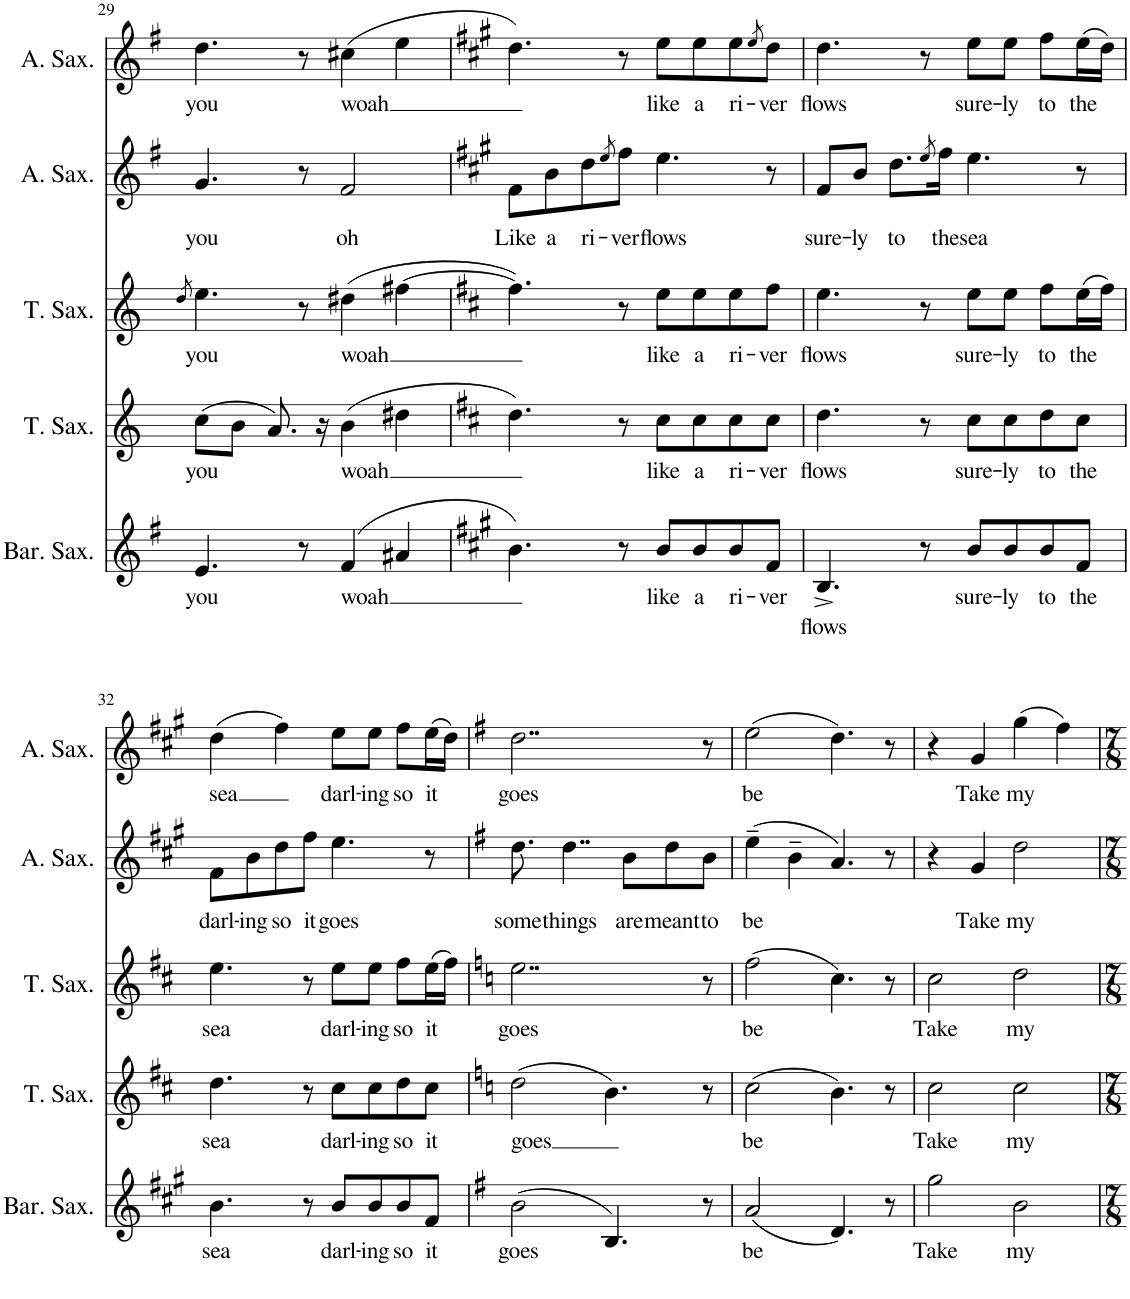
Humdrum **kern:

**kern	**text	**kern	**text	**kern	**text	**kern	**text	**kern	**text
*part5	*part5	*part4	*part4	*part3	*part3	*part2	*part2	*part1	*part1
*staff5	*staff5	*staff4	*staff4	*staff3	*staff3	*staff2	*staff2	*staff1	*staff1
*I"Baritone Saxophone	*	*I"Tenor Saxophone	*	*I"Tenor Saxophone	*	*I"Alto Saxophone	*	*I"Alto Saxophone	*
*I'Bar. Sax.	*	*I'T. Sax.	*	*I'T. Sax.	*	*I'A. Sax.	*	*I'A. Sax.	*
!!LO:PB:g=z
*clefG2	*	*clefG2	*	*clefG2	*	*clefG2	*	*clefG2	*
*Trd12c21	*	*Trd8c14	*	*Trd8c14	*	*Trd5c9	*	*Trd5c9	*
*k[f#]	*	*k[]	*	*k[]	*	*k[f#]	*	*k[f#]	*
*M4/4	*	*M4/4	*	*M4/4	*	*M4/4	*	*M4/4	*
=29	=29	=29	=29	=29	=29	=29	=29	=29	=29
.	.	.	.	8qdd/	.	.	.	.	.
!	!LO:LY:b	!	!LO:LY:b	!	!LO:LY:b	!	!LO:LY:b	!	!LO:LY:b
4.e/	you	(8cc\L	you	4.ee\	you	4.g/	you	4.dd\	you
.	.	8b\J	.	.	.	.	.	.	.
.	.	8.a/)	.	.	.	.	.	.	.
8r	.	.	.	8r	.	8r	.	8r	.
.	.	16r	.	.	.	.	.	.	.
!	!LO:LY:b	!	!LO:LY:b	!	!LO:LY:b	!	!LO:LY:b	!	!LO:LY:b
(4f#/	woah	(4b\	woah	(4dd#X\	woah	2f#/	oh	(4cc#X\	woah
4a#X/	.	4dd#X\	.	[4ff#X\	.	.	.	4ee\	.
=30	=30	=30	=30	=30	=30	=30	=30	=30	=30
*k[f#c#g#]	*	*k[f#c#]	*	*k[f#c#]	*	*k[f#c#g#]	*	*k[f#c#g#]	*
!	!	!	!	!	!	!	!LO:LY:b	!	!
4.b\)	.	4.dd\)	.	4.ff#\])	.	8f#\L	Like	4.dd\)	.
!	!	!	!	!	!	!	!LO:LY:b	!	!
.	.	.	.	.	.	8b\	a	.	.
!	!	!	!	!	!	!	!LO:LY:b	!	!
.	.	.	.	.	.	8dd\	ri-	.	.
.	.	.	.	.	.	8qee/	.	.	.
!	!	!	!	!	!	!	!LO:LY:b	!	!
8r	.	8r	.	8r	.	8ff#\J	-ver	8r	.
!	!LO:LY:b	!	!LO:LY:b	!	!LO:LY:b	!	!LO:LY:b	!	!LO:LY:b
8b/L	like	8cc#\L	like	8ee\L	like	4.ee\	flows	8ee\L	like
!	!LO:LY:b	!	!LO:LY:b	!	!LO:LY:b	!	!	!	!LO:LY:b
8b/	a	8cc#\	a	8ee\	a	.	.	8ee\	a
!	!LO:LY:b	!	!LO:LY:b	!	!LO:LY:b	!	!	!	!LO:LY:b
8b/	ri-	8cc#\	ri-	8ee\	ri-	.	.	8ee\	ri-
.	.	.	.	.	.	.	.	8qee/	.
!	!LO:LY:b	!	!LO:LY:b	!	!LO:LY:b	!	!	!	!LO:LY:b
8f#/J	-ver	8cc#\J	-ver	8ff#\J	-ver	8r	.	8dd\J	-ver
=31	=31	=31	=31	=31	=31	=31	=31	=31	=31
!	!LO:LY:b	!	!LO:LY:b	!	!LO:LY:b	!	!LO:LY:b	!	!LO:LY:b
4.B^/	flows	4.dd\	flows	4.ee\	flows	8f#/L	sure-	4.dd\	flows
!	!	!	!	!	!	!	!LO:LY:b	!	!
.	.	.	.	.	.	8b/J	-ly	.	.
!	!	!	!	!	!	!	!LO:LY:b	!	!
.	.	.	.	.	.	8.dd\L	to	.	.
8r	.	8r	.	8r	.	.	.	8r	.
.	.	.	.	.	.	8qee/	.	.	.
!	!	!	!	!	!	!	!LO:LY:b	!	!
.	.	.	.	.	.	16ff#\Jk	the	.	.
!	!LO:LY:b	!	!LO:LY:b	!	!LO:LY:b	!	!LO:LY:b	!	!LO:LY:b
8b/L	sure-	8cc#\L	sure-	8ee\L	sure-	4.ee\	sea	8ee\L	sure-
!	!LO:LY:b	!	!LO:LY:b	!	!LO:LY:b	!	!	!	!LO:LY:b
8b/	-ly	8cc#\	-ly	8ee\J	-ly	.	.	8ee\J	-ly
!	!LO:LY:b	!	!LO:LY:b	!	!LO:LY:b	!	!	!	!LO:LY:b
8b/	to	8dd\	to	8ff#\L	to	.	.	8ff#\L	to
!	!LO:LY:b	!	!LO:LY:b	!	!LO:LY:b	!	!	!	!LO:LY:b
8f#/J	the	8cc#\J	the	(16ee\L	the	8r	.	(16ee\L	the
.	.	.	.	16ff#\JJ)	.	.	.	16dd\JJ)	.
!!LO:LB:g=z
=32	=32	=32	=32	=32	=32	=32	=32	=32	=32
!	!LO:LY:b	!	!LO:LY:b	!	!LO:LY:b	!	!LO:LY:b	!	!LO:LY:b
4.b\	sea	4.dd\	sea	4.ee\	sea	8f#\L	darl-	(4dd\	sea
!	!	!	!	!	!	!	!LO:LY:b	!	!
.	.	.	.	.	.	8b\	-ing	.	.
!	!	!	!	!	!	!	!LO:LY:b	!	!
.	.	.	.	.	.	8dd\	so	4ff#\)	.
!	!	!	!	!	!	!	!LO:LY:b	!	!
8r	.	8r	.	8r	.	8ff#\J	it	.	.
!	!LO:LY:b	!	!LO:LY:b	!	!LO:LY:b	!	!LO:LY:b	!	!LO:LY:b
8b/L	darl-	8cc#\L	darl-	8ee\L	darl-	4.ee\	goes	8ee\L	darl-
!	!LO:LY:b	!	!LO:LY:b	!	!LO:LY:b	!	!	!	!LO:LY:b
8b/	-ing	8cc#\	-ing	8ee\J	-ing	.	.	8ee\J	-ing
!	!LO:LY:b	!	!LO:LY:b	!	!LO:LY:b	!	!	!	!LO:LY:b
8b/	so	8dd\	so	8ff#\L	so	.	.	8ff#\L	so
!	!LO:LY:b	!	!LO:LY:b	!	!LO:LY:b	!	!	!	!LO:LY:b
8f#/J	it	8cc#\J	it	(16ee\L	it	8r	.	(16ee\L	it
.	.	.	.	16ff#\JJ)	.	.	.	16dd\JJ)	.
=33	=33	=33	=33	=33	=33	=33	=33	=33	=33
*k[f#]	*	*k[]	*	*k[]	*	*k[f#]	*	*k[f#]	*
!	!LO:LY:b	!	!LO:LY:b	!	!LO:LY:b	!	!LO:LY:b	!	!LO:LY:b
(2b\	goes	(2dd\	goes	2..ee\	goes	8.dd\	some	2..dd\	goes
!	!	!	!	!	!	!	!LO:LY:b	!	!
.	.	.	.	.	.	4..dd\	things	.	.
4.B/)	.	4.b\)	.	.	.	.	.	.	.
!	!	!	!	!	!	!	!LO:LY:b	!	!
.	.	.	.	.	.	8b\L	are	.	.
!	!	!	!	!	!	!	!LO:LY:b	!	!
.	.	.	.	.	.	8dd\	meant	.	.
!	!	!	!	!	!	!	!LO:LY:b	!	!
8r	.	8r	.	8r	.	8b\J	to	8r	.
=34	=34	=34	=34	=34	=34	=34	=34	=34	=34
!	!LO:LY:b	!	!LO:LY:b	!	!LO:LY:b	!	!LO:LY:b	!	!LO:LY:b
(2a/	be	(2cc\	be	(2ff\	be	(4ee~\	be	(2ee\	be
.	.	.	.	.	.	4b~\	.	.	.
4.d/)	.	4.b\)	.	4.cc\)	.	4.a/)	.	4.dd\)	.
8r	.	8r	.	8r	.	8r	.	8r	.
=35	=35	=35	=35	=35	=35	=35	=35	=35	=35
!	!LO:LY:b	!	!LO:LY:b	!	!LO:LY:b	!	!	!	!
2gg\	Take	2cc\	Take	2cc\	Take	4r	.	4r	.
!	!	!	!	!	!	!	!LO:LY:b	!	!LO:LY:b
.	.	.	.	.	.	4g/	Take	4g/	Take
!	!LO:LY:b	!	!LO:LY:b	!	!LO:LY:b	!	!LO:LY:b	!	!LO:LY:b
2b\	my	2cc\	my	2dd\	my	2dd\	my	(4gg\	my
.	.	.	.	.	.	.	.	4ff#\)	.
=	=	=	=	=	=	=	=	=	=
*-	*-	*-	*-	*-	*-	*-	*-	*-	*-
